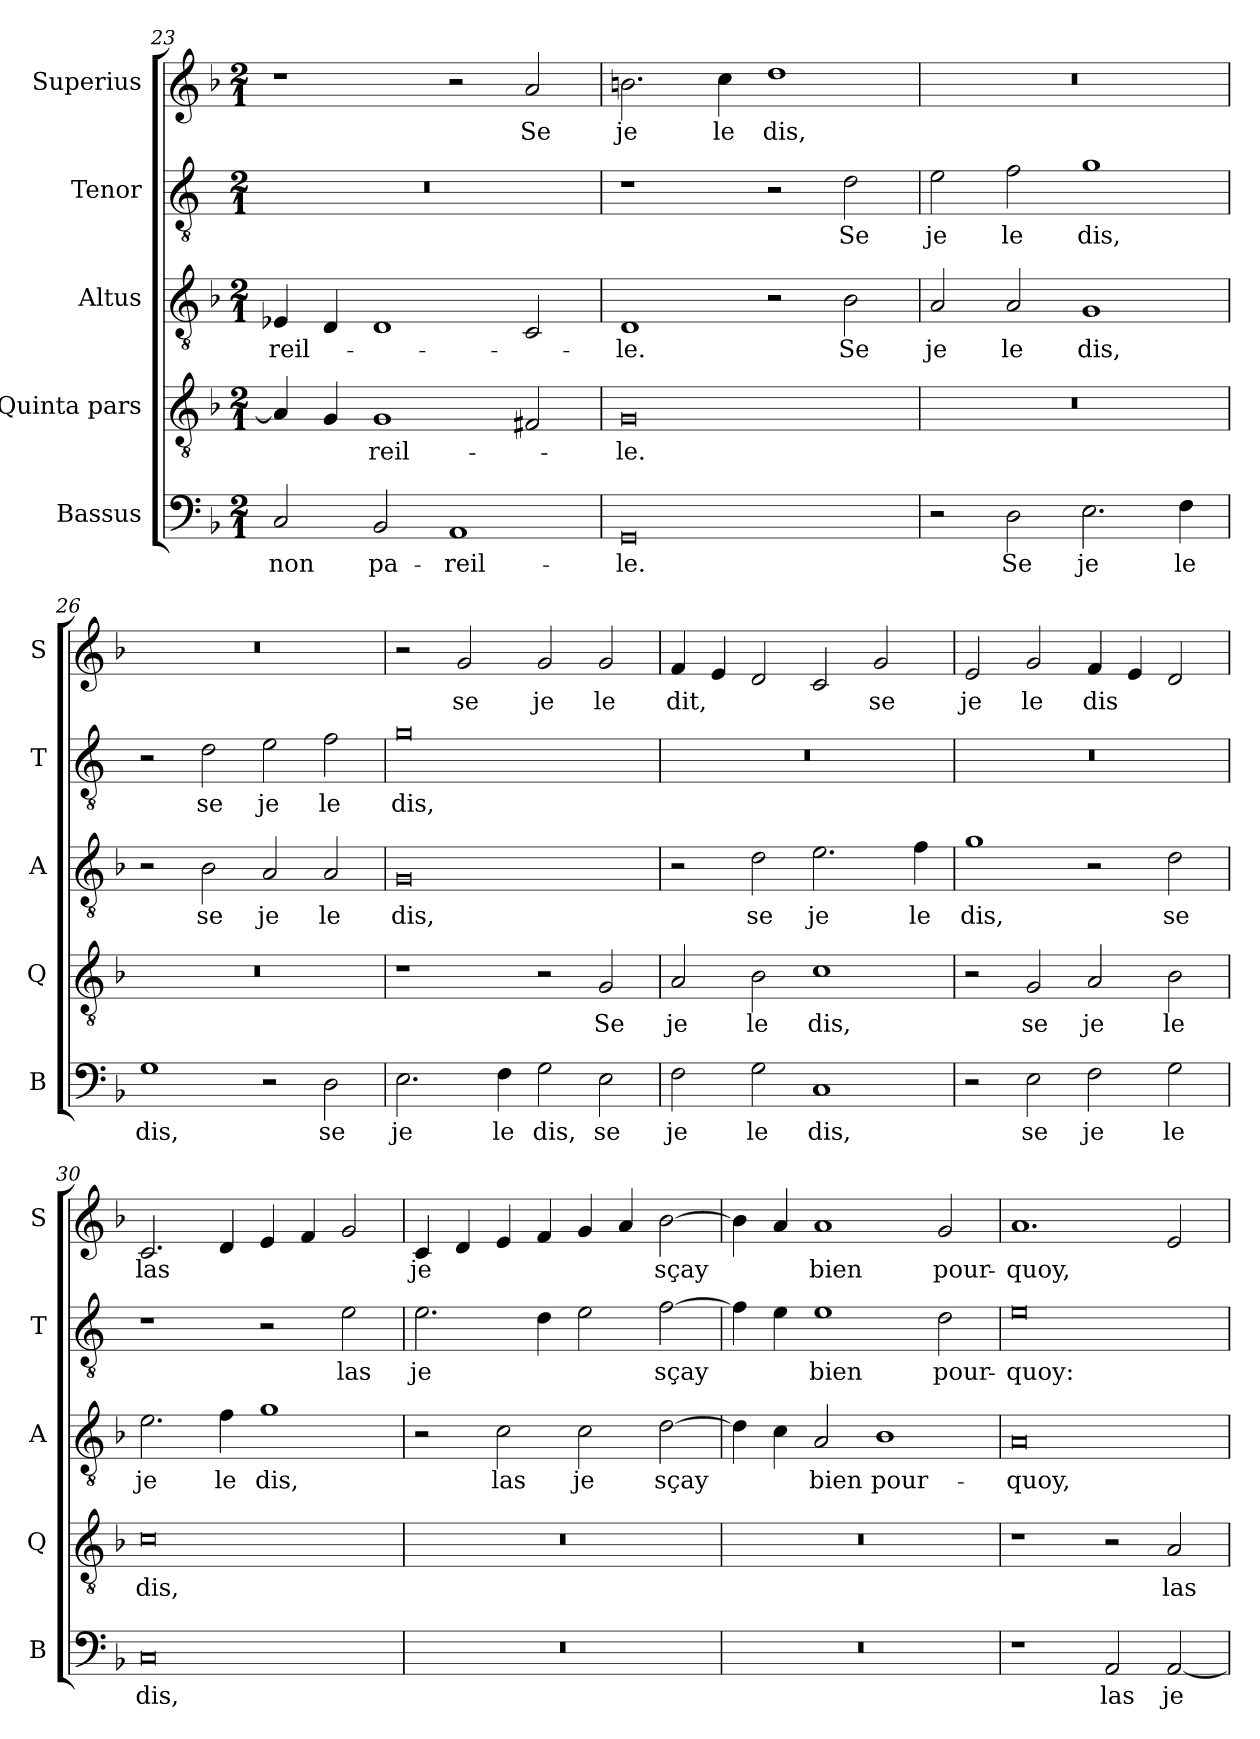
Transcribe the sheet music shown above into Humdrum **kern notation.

**kern	**text	**kern	**text	**kern	**text	**kern	**text	**kern	**text
*part5	*part5	*part4	*part4	*part3	*part3	*part2	*part2	*part1	*part1
*staff5	*staff5	*staff4	*staff4	*staff3	*staff3	*staff2	*staff2	*staff1	*staff1
*I"Bassus	*	*I"Quinta pars	*	*I"Altus	*	*I"Tenor	*	*I"Superius	*
*I'B	*	*I'Q	*	*I'A	*	*I'T	*	*I'S	*
*clefF4	*	*clefGv2	*	*clefGv2	*	*clefGv2	*	*clefG2	*
*k[b-]	*	*k[b-]	*	*k[b-]	*	*k[]	*	*k[b-]	*
*M2/1	*	*M2/1	*	*M2/1	*	*M2/1	*	*M2/1	*
=23	=23	=23	=23	=23	=23	=23	=23	=23	=23
2C/	non	4A/]	.	4E-X/	-reil-	0r	.	1r	.
.	.	4G/	.	4D/	.	.	.	.	.
2BB-/	pa-	1G	-reil-	1D	.	.	.	.	.
1AA	-reil-	.	.	.	.	.	.	2r	.
.	.	2F#X/	.	2C/	.	.	.	2a/	Se
=24	=24	=24	=24	=24	=24	=24	=24	=24	=24
0GG	-le.	0G	-le.	1D	-le.	1r	.	2.bn\	je
.	.	.	.	.	.	.	.	4cc\	le
.	.	.	.	2r	.	2r	.	1dd	dis,
.	.	.	.	2B-\	Se	2d\	Se	.	.
=25	=25	=25	=25	=25	=25	=25	=25	=25	=25
2r	.	0r	.	2A/	je	2e\	je	0r	.
2D\	Se	.	.	2A/	le	2f\	le	.	.
2.E\	je	.	.	1G	dis,	1g	dis,	.	.
4F\	le	.	.	.	.	.	.	.	.
=26	=26	=26	=26	=26	=26	=26	=26	=26	=26
1G	dis,	0r	.	2r	.	2r	.	0r	.
.	.	.	.	2B-\	se	2d\	se	.	.
2r	.	.	.	2A/	je	2e\	je	.	.
2D\	se	.	.	2A/	le	2f\	le	.	.
=27	=27	=27	=27	=27	=27	=27	=27	=27	=27
2.E\	je	1r	.	0G	dis,	0g	dis,	2r	.
.	.	.	.	.	.	.	.	2g/	se
4F\	le	.	.	.	.	.	.	.	.
2G\	dis,	2r	.	.	.	.	.	2g/	je
2E\	se	2G/	Se	.	.	.	.	2g/	le
=28	=28	=28	=28	=28	=28	=28	=28	=28	=28
2F\	je	2A/	je	2r	.	0r	.	4f/	dit,
.	.	.	.	.	.	.	.	4e/	.
2G\	le	2B-\	le	2d\	se	.	.	2d/	.
1C	dis,	1c	dis,	2.e\	je	.	.	2c/	.
.	.	.	.	.	.	.	.	2g/	se
.	.	.	.	4f\	le	.	.	.	.
=29	=29	=29	=29	=29	=29	=29	=29	=29	=29
2r	.	2r	.	1g	dis,	0r	.	2e/	je
2E\	se	2G/	se	.	.	.	.	2g/	le
2F\	je	2A/	je	2r	.	.	.	4f/	dis
.	.	.	.	.	.	.	.	4e/	.
2G\	le	2B-\	le	2d\	se	.	.	2d/	.
=30	=30	=30	=30	=30	=30	=30	=30	=30	=30
0C	dis,	0c	dis,	2.e\	je	1r	.	2.c/	las
.	.	.	.	4f\	le	.	.	4d/	.
.	.	.	.	1g	dis,	2r	.	4e/	.
.	.	.	.	.	.	.	.	4f/	.
.	.	.	.	.	.	2e\	las	2g/	.
=31	=31	=31	=31	=31	=31	=31	=31	=31	=31
0r	.	0r	.	2r	.	2.e\	je	4c/	je
.	.	.	.	.	.	.	.	4d/	.
.	.	.	.	2c\	las	.	.	4e/	.
.	.	.	.	.	.	4d\	.	4f/	.
.	.	.	.	2c\	je	2e\	.	4g/	.
.	.	.	.	.	.	.	.	4a/	.
.	.	.	.	[2d\	sçay	[2f\	sçay	[2b-\	sçay
=32	=32	=32	=32	=32	=32	=32	=32	=32	=32
0r	.	0r	.	4d\]	.	4f\]	.	4b-\]	.
.	.	.	.	4c\	.	4e\	.	4a/	.
.	.	.	.	2A/	bien	1e	bien	1a	bien
.	.	.	.	1B-	pour-	.	.	.	.
.	.	.	.	.	.	2d\	pour-	2g/	pour-
=33	=33	=33	=33	=33	=33	=33	=33	=33	=33
1r	.	1r	.	0A	-quoy,	0e	-quoy:	1.a	-quoy,
2AA/	las	2r	.	.	.	.	.	.	.
[2AA/	je	2A/	las	.	.	.	.	2e/	.
=	=	=	=	=	=	=	=	=	=
*-	*-	*-	*-	*-	*-	*-	*-	*-	*-
